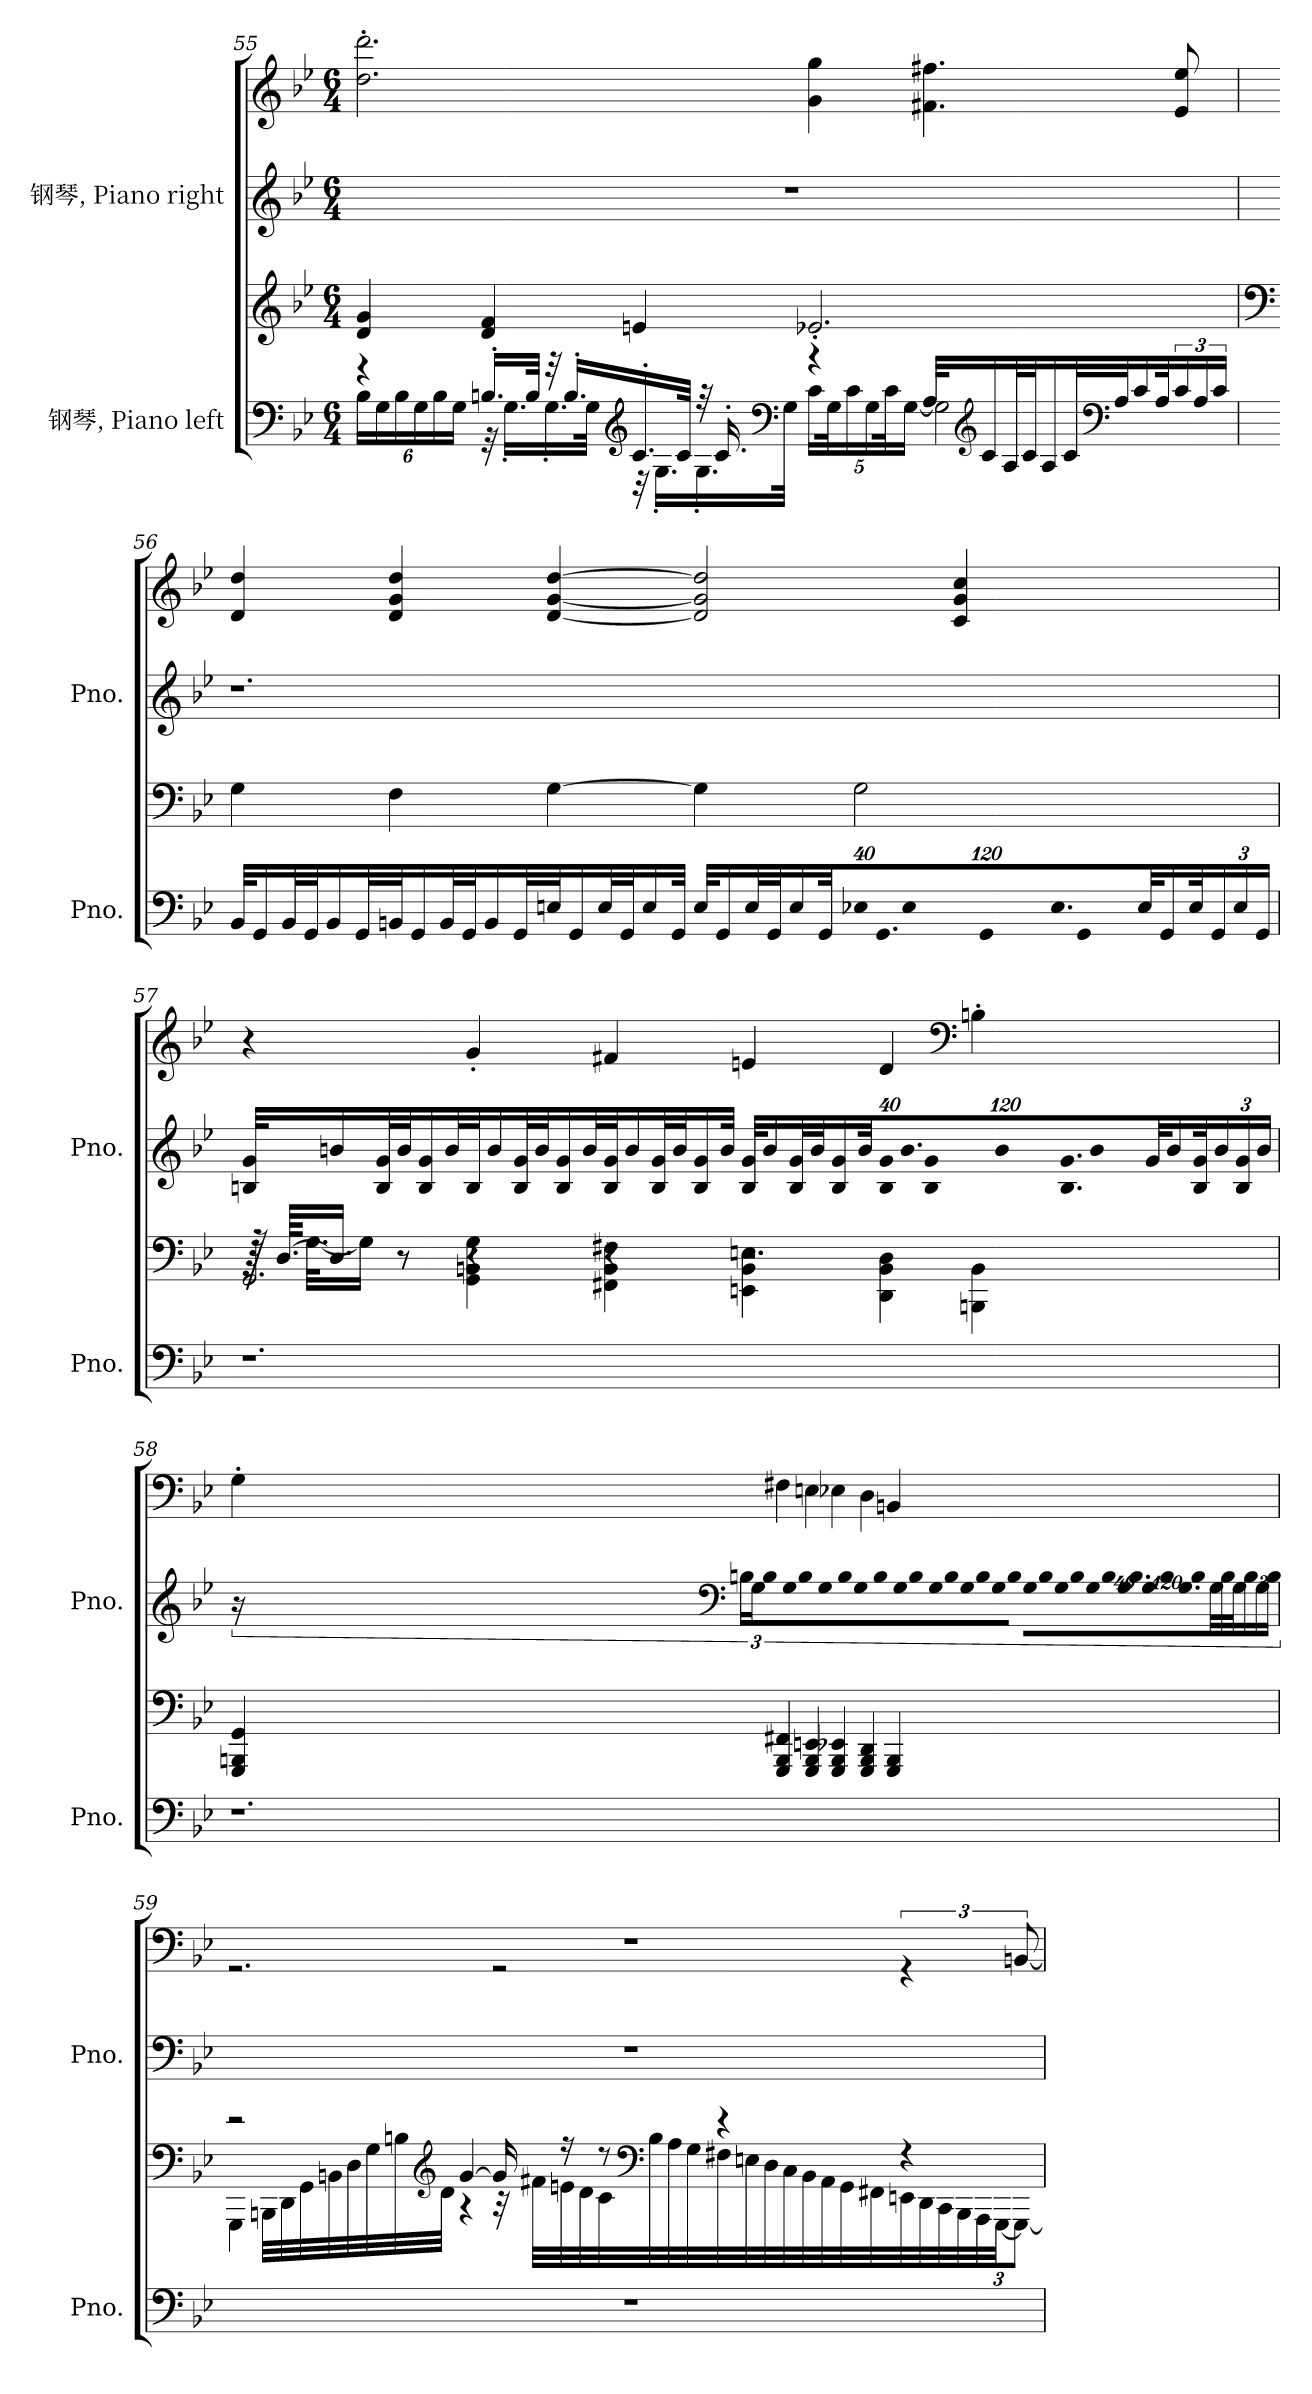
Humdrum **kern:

**kern	**kern	**kern	**kern
*part2	*part2	*part1	*part1
*staff4	*staff3	*staff2	*staff1
*I"钢琴, Piano left	*	*I"钢琴, Piano right	*
*I'Pno.	*	*I'Pno.	*
!!LO:LB:g=z
*clefF4	*clefG2	*clefG2	*clefG2
*k[b-e-]	*k[b-e-]	*k[b-e-]	*k[b-e-]
*M6/4	*M6/4	*M6/4	*M6/4
=55	=55	=55	=55
*^	*	*	*
*	*Xbrackettup	*	*	*
4r	24B-\LL	4d/ 4g/	1.r	2.dd\' 2.ddd\'
.	24G\	.	.	.
.	24B-\	.	.	.
.	24G\	.	.	.
.	24B-\	.	.	.
.	24G\JJ	.	.	.
16.Bn'/LL	32r	4d/ 4f/	.	.
.	16.G'\LL	.	.	.
32B/JJk	.	.	.	.
32r	16.G'\	.	.	.
16.B'/LL	.	.	.	.
.	32G\JJk	.	.	.
*clefG2	*	*	*	*
16.c'/	32r	4en/	.	.
.	16.G'\LL	.	.	.
32c/JJk	.	.	.	.
32r	16.G'\	.	.	.
16.c'/	.	.	.	.
*clefF4	*	*	*	*
.	32G\JJk	.	.	.
*	*	*	*	*MM93
4r	20c\LL	2.e-X'/	.	4g\ 4gg\
.	40G\K	.	.	.
.	20c\	.	.	.
.	20G\	.	.	.
.	40c\K	.	.	.
.	[20G\JJ	.	.	.
*	*	*	*	*MM91
32A/KLL	2G\]	.	.	4.f#X\ 4.ff#X\
*clefG2	*	*	*	*
16c/	.	.	.	.
32A/L	.	.	.	.
32c/J	.	.	.	.
16A/	.	.	.	.
32c/L	.	.	.	.
*clefF4	*	*	*	*
32A/J	.	.	.	.
16c/	.	.	.	.
32A/K	.	.	.	.
*	*	*	*	*MM88
24c/	.	.	.	8e-/ 8ee-/
24A/	.	.	.	.
24c/JJ	.	.	.	.
*v	*v	*	*	*
!!LO:LB:g=z
=56	=56	=56	=56
*	*clefF4	*	*
*	*	*	*MM85
32BB-/KLL	4G\	1.r	4d/ 4dd/
16GG/	.	.	.
32BB-/L	.	.	.
32GG/J	.	.	.
16BB-/	.	.	.
32GG/L	.	.	.
*	*	*	*MM87
32BBn/J	4F\	.	4d/ 4g/ 4dd/
16GG/	.	.	.
32BB/L	.	.	.
32GG/J	.	.	.
16BB/	.	.	.
32GG/L	.	.	.
*	*	*	*MM89
32En/J	[4G\	.	[4d/ [4g/ [4dd/
16GG/	.	.	.
32E/L	.	.	.
32GG/J	.	.	.
16E/	.	.	.
32GG/JJk	.	.	.
32E/KLL	4G\]	.	2d/] 2g/] 2dd/]
16GG/	.	.	.
32E/L	.	.	.
32GG/J	.	.	.
16E/	.	.	.
32GG/L	.	.	.
!LO:N:vis=32	!	!	!
640%23E-X/	2G\	.	.
!LO:N:vis=32.	!	!	!
1920%103GG/	.	.	.
!LO:N:vis=32	!	!	!
640%23E-/	.	.	.
!LO:N:vis=32	!	!	!
640%23GG/	.	.	.
!LO:N:vis=32.	!	!	!
1920%103E-/	.	.	.
!LO:N:vis=32	!	!	!
640%23GG/	.	.	.
*	*	*	*MM84
.	.	.	4c/ 4g/ 4cc/
32E-/J	.	.	.
16GG/	.	.	.
32E-/K	.	.	.
24GG/	.	.	.
24E-/	.	.	.
24GG/JJ	.	.	.
.	960ryy	960ryy	960ryy
!!LO:PB:g=z
=57	=57	=57	=57
*	*	*	*MM84
*	*^	*	*
*	*	*^	*	*
1.r	128r	64r	2.GG'/	32Bn/ 32g/KLL	4r
.	[64.D/KKLL	.	.	.	.
.	.	[32.G\KLL	.	.	.
.	16.D/JJ]	.	.	16bn/	.
.	.	16G\JJ]	.	.	.
.	.	.	.	32B/ 32g/L	.
.	8r	8r	.	32b/J	.
.	.	.	.	16B/ 16g/	.
.	.	.	.	32b/L	.
*	*	*	*	*	*MM86
.	4r	4GG\ 4BBn\ 4G\	.	32B/J	4g'/
.	.	.	.	16b/	.
.	.	.	.	32B/ 32g/L	.
.	.	.	.	32b/J	.
.	.	.	.	16B/ 16g/	.
.	.	.	.	32b/L	.
*	*	*	*	*	*MM85
.	4r	4FF#X\ 4BB\ 4F#X\	.	32B/ 32g/J	4f#X/
.	.	.	.	16b/	.
.	.	.	.	32B/ 32g/L	.
.	.	.	.	32b/J	.
.	.	.	.	16B/ 16g/	.
.	.	.	.	32b/JJk	.
.	2.r	4EEn\ 4BB\ 4En\	2.r	32B/ 32g/KLL	4en/
.	.	.	.	16b/	.
.	.	.	.	32B/ 32g/L	.
.	.	.	.	32b/J	.
.	.	.	.	16B/ 16g/	.
.	.	.	.	32b/L	.
*	*	*	*	*Xbrackettup	*
!	!	!	!	!LO:N:vis=32	!
.	.	4DD\ 4BB\ 4D\	.	640%23B/ 640%23g/	4d/
!	!	!	!	!LO:N:vis=32.	!
.	.	.	.	1920%103b/	.
!	!	!	!	!LO:N:vis=32	!
.	.	.	.	640%23B/ 640%23g/	.
!	!	!	!	!LO:N:vis=32	!
.	.	.	.	640%23b/	.
!	!	!	!	!LO:N:vis=32.	!
.	.	.	.	1920%103B/ 1920%103g/	.
!	!	!	!	!LO:N:vis=32	!
.	.	.	.	640%23b/	.
*	*	*	*	*	*clefF4
*	*	*	*	*	*MM80
.	.	4BBBn\ 4BB\	.	.	4Bn'\
.	.	.	.	32g/J	.
.	.	.	.	16b/	.
.	.	.	.	32B/ 32g/K	.
.	.	.	.	24b/	.
.	.	.	.	24B/ 24g/	.
.	.	.	.	24b/JJ	.
960ryy	960ryy	960ryy	960ryy	.	960ryy
*	*v	*v	*v	*	*
!!LO:LB:g=z
=58	=58	=58	=58
*	*	*brackettup	*
*	*	*	*MM82
1.r	4GGG/ 4BBBn/ 4GG/	24r	4G'\
*	*	*clefF4	*
.	.	24Bn\LL	.
.	.	24G\	.
.	.	32B\K	.
.	.	16G\	.
.	.	32B\L	.
.	4GGG/ 4BBB/ 4FF#X/	32G\J	4F#X\
.	.	16B\	.
.	.	32G\L	.
.	.	32B\J	.
.	.	16G\	.
.	.	32B\L	.
*	*	*	*MM79
.	4GGG/ 4BBB/ 4EEn/	32G\J	4En\
.	.	16B\	.
.	.	32G\L	.
.	.	32B\J	.
.	.	16G\	.
.	.	32B\JJk	.
*	*	*	*MM76
.	4GGG/ 4BBB/ 4EE-X/	32G\KLL	4E-X\
.	.	16B\	.
.	.	32G\L	.
.	.	32B\J	.
.	.	16G\	.
.	.	32B\L	.
*	*	*Xbrackettup	*
*	*	*	*MM69
!	!	!LO:N:vis=32	!
.	4GGG/ 4BBB/ 4DD/	640%23G\	4D\
!	!	!LO:N:vis=32.	!
.	.	1920%103B\	.
!	!	!LO:N:vis=32	!
.	.	640%23G\	.
!	!	!LO:N:vis=32	!
.	.	640%23B\	.
!	!	!LO:N:vis=32.	!
.	.	1920%103G\	.
!	!	!LO:N:vis=32	!
.	.	640%23B\	.
*	*	*	*MM65
.	4GGG/ 4BBB/	.	4BBn/
.	.	32G\J	.
.	.	16B\	.
.	.	32G\K	.
.	.	24B\	.
.	.	24G\	.
.	.	24B\JJ	.
960ryy	960ryy	.	960ryy
!!LO:LB:g=z
=59	=59	=59	=59
*	*	*	*MM44
*	*^	*	*^
1.r	2r	4GGG\	1.r	1.r	2.r
.	.	32BBBn\LLL	.	.	.
.	.	32DD\	.	.	.
.	.	32GG\	.	.	.
.	.	32BBn\	.	.	.
.	.	32D\	.	.	.
.	.	32G\	.	.	.
.	.	32Bn\	.	.	.
*	*clefG2	*	*	*	*
.	.	32d\JJJ	.	.	.
.	[4g/	4r	.	.	.
.	16g/]	32r	.	.	2r
.	.	32f#X\LLL	.	.	.
.	16r	32en\	.	.	.
.	.	32d\	.	.	.
.	8r	32c\	.	.	.
*	*clefF4	*	*	*	*
.	.	32B\	.	.	.
.	.	32A\	.	.	.
.	.	32G\	.	.	.
.	4r	32F#X\	.	.	.
.	.	32En\	.	.	.
.	.	32D\	.	.	.
.	.	32C\	.	.	.
.	.	32BB\	.	.	.
.	.	32AA\	.	.	.
.	.	32GG\	.	.	.
.	.	32FF#X\	.	.	.
.	4r	32EEn\	.	.	6r
.	.	32DD\	.	.	.
.	.	32CC\	.	.	.
.	.	32BBB\	.	.	.
*	*	*Xbrackettup	*	*	*
.	.	48AAA\	.	.	.
.	.	[48GGG\JJ	.	.	.
.	.	12GGG\J_	.	.	[12BBn/
*	*v	*v	*	*v	*v
=	=	=	=
*-	*-	*-	*-
